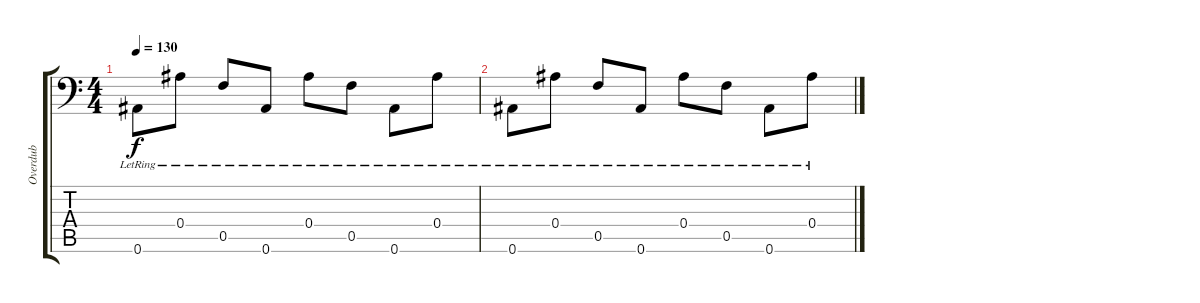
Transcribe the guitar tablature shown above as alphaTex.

\track ("Overdub" "Overdub") {instrument distortionguitar}
\staff {score tabs}
\tuning (C4 G3 Eb3 Bb2 F2 Bb1) {hide}
\ts (4 4)
\tempo 130
\clef f4
\ks c
0.6{lr}.8{dy f instrument electricguitarjazz} 0.4{lr}.8 0.5{lr}.8 0.6{lr}.8{instrument electricguitarjazz} 0.4{lr}.8 0.5{lr}.8 0.6{lr}.8{instrument electricguitarjazz} 0.4{lr}.8 |
0.6{lr}.8{instrument electricguitarjazz} 0.4{lr}.8 0.5{lr}.8 0.6{lr}.8{instrument electricguitarjazz} 0.4{lr}.8 0.5{lr}.8 0.6{lr}.8{instrument electricguitarjazz} 0.4{lr}.8
